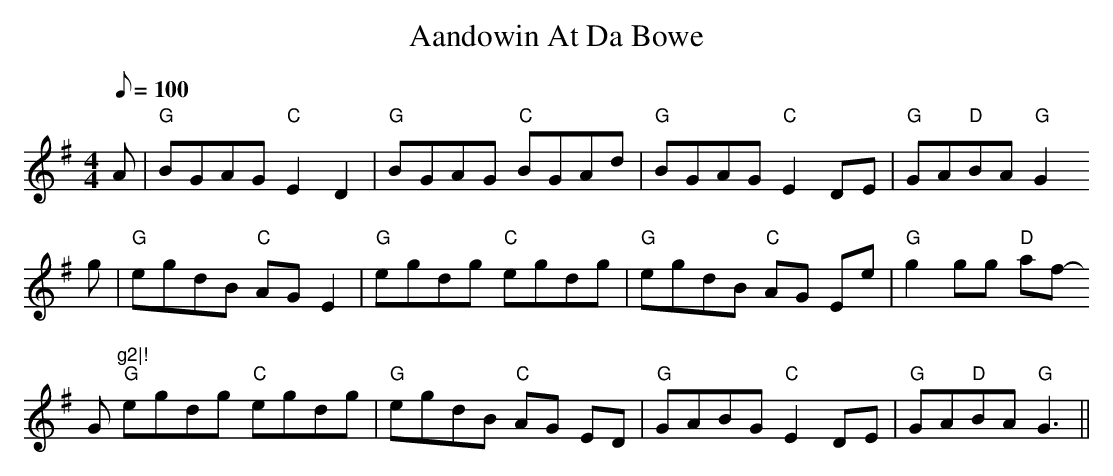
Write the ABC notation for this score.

X:1
T:Aandowin At Da Bowe
M:4/4
L:1/8
Q:100
K:G
A-|"G"BGAG "C"E2 D2|"G"B-GA-G "C"BGAd|"G"BGAG "C"E2 D-E|"G"GA"D"BA "G"G2
g-|"G"egdB "C"AG E2|"G"e-gdg "C"egdg|"G"egdB "C"AG Ee|"G"g2 gg- "D"af- "
G"g2|!
"G"e-gdg "C"egdg|"G"egdB "C"AG ED|"G"GABG "C"E2 D-E|"G"GA"D"BA "G"G3||
